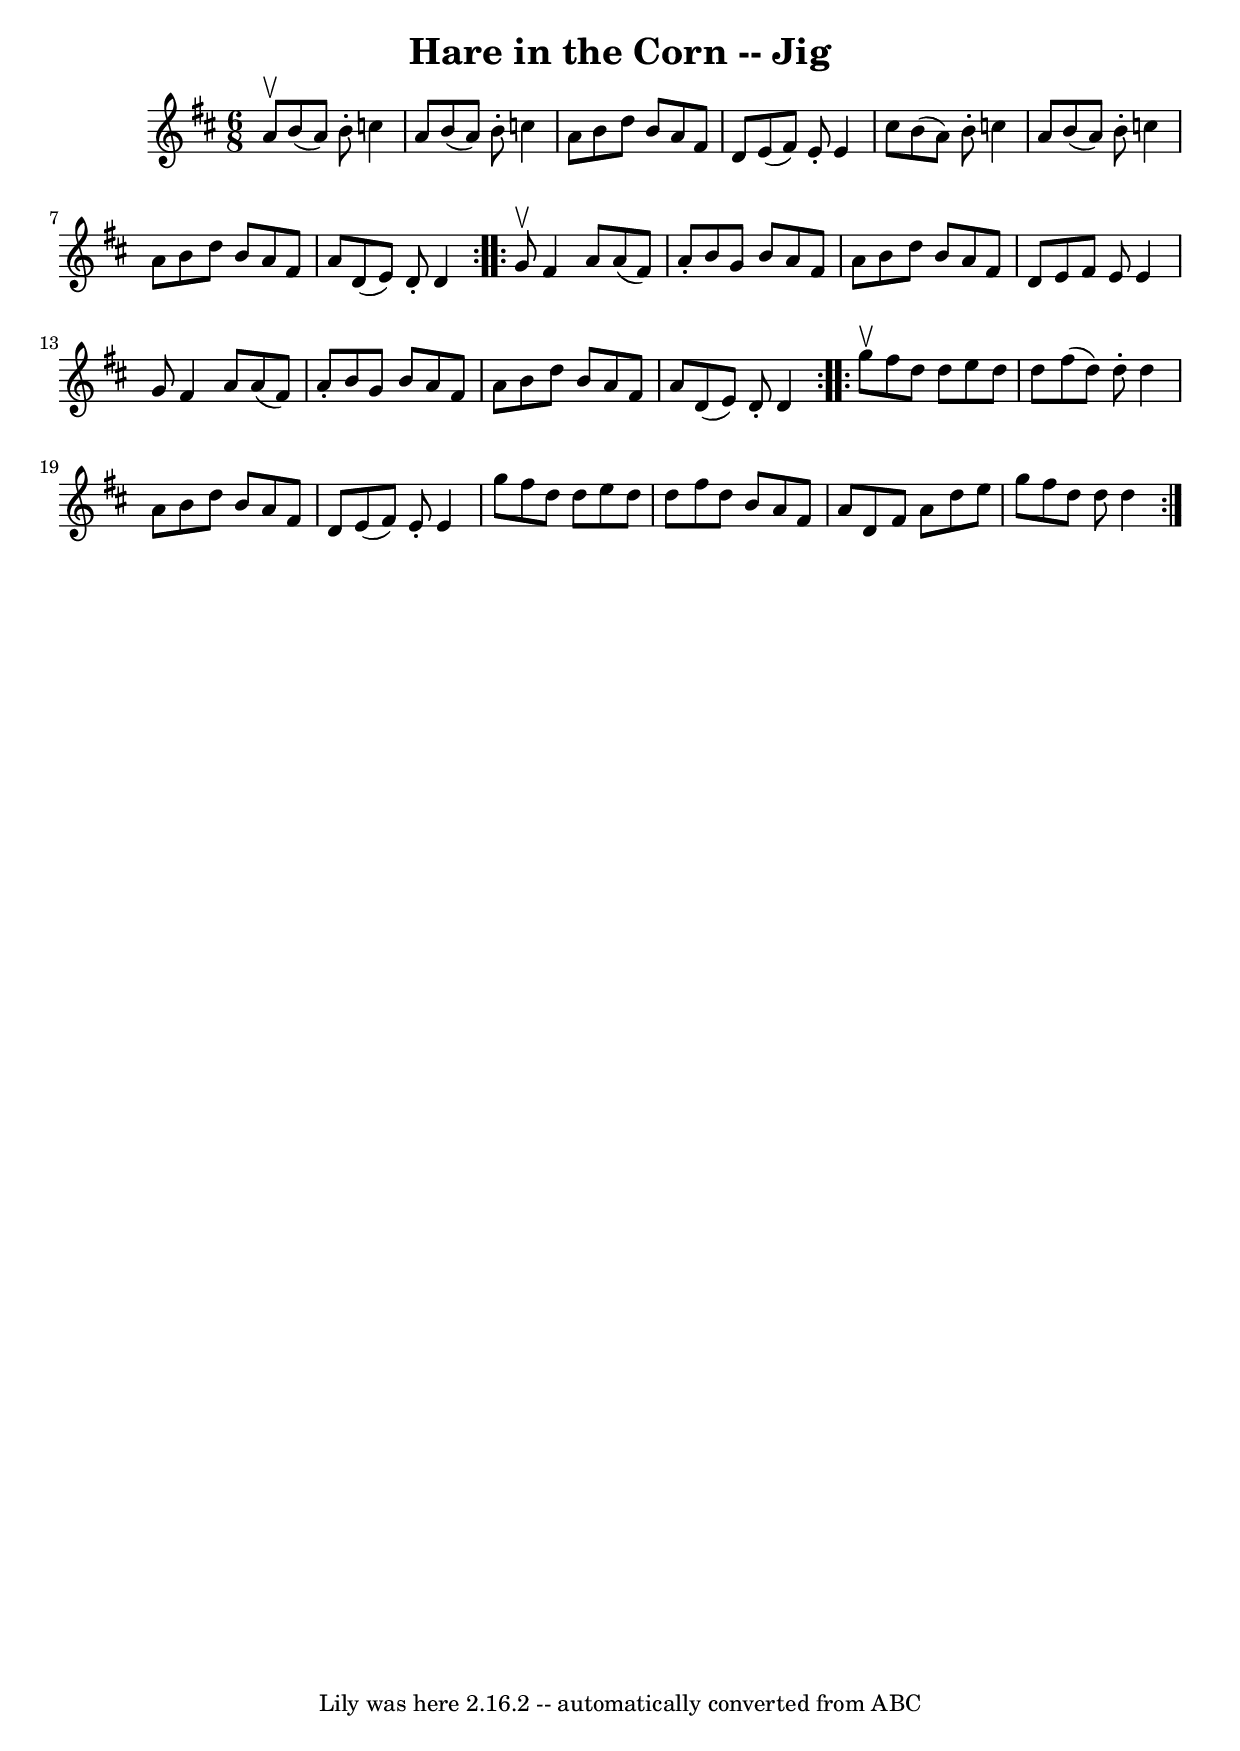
\version "2.7.40"
\include "Mammoth.ily"
\header {
	%% book = "Ryan's Mammoth Collection"
	crossRefNumber = "1"
	footnotes = "\\\\84 432"
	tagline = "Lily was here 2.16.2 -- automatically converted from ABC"
	title = "Hare in the Corn -- Jig"
}
voicedefault =  {


\repeat volta 2 {
\time 6/8 \key d \major a'8^\upbow |
 b'8 (a'8) b'8 -.   
c''4 a'8    |
 b'8 (a'8) b'8 -. c''4 a'8    |
   
b'8 d''8 b'8 a'8 fis'8 d'8    |
 e'8 (fis'8) e'8 
-. e'4 cis''8    |
 b'8 (a'8) b'8 -. c''4 a'8    
|
 b'8 (a'8) b'8 -. c''4 a'8    |
 b'8 d''8    
b'8 a'8 fis'8 a'8    |
 d'8 (e'8) d'8 -. d'4    }    
 \repeat volta 2 { g'8^\upbow |
 fis'4 a'8 a'8 (fis'8) 
 a'8 -.   |
 b'8 g'8 b'8 a'8 fis'8 a'8    |
   
b'8 d''8 b'8 a'8 fis'8 d'8    |
 e'8 fis'8 e'8    
e'4 g'8    |
 fis'4 a'8 a'8 (fis'8) a'8 -.   
|
 b'8 g'8 b'8 a'8 fis'8 a'8    |
 b'8 d''8   
 b'8 a'8 fis'8 a'8    |
 d'8 (e'8) d'8 -. d'4    }   
  \repeat volta 2 { g''8^\upbow |
 fis''8 d''8 d''8 e''8  
 d''8 d''8    |
 fis''8 (d''8) d''8 -. d''4 a'8    
|
 b'8 d''8 b'8 a'8 fis'8 d'8    |
 e'8 (
fis'8) e'8 -. e'4 g''8    |
 fis''8 d''8 d''8 e''8 
 d''8 d''8    |
 fis''8 d''8 b'8 a'8 fis'8 a'8    
|
 d'8 fis'8 a'8 d''8 e''8 g''8    |
 fis''8    
d''8 d''8 d''4    }   
}

\score{
    <<

	\context Staff="default"
	{
	    \voicedefault 
	}

    >>
	\layout {
	}
	\midi {}
}
